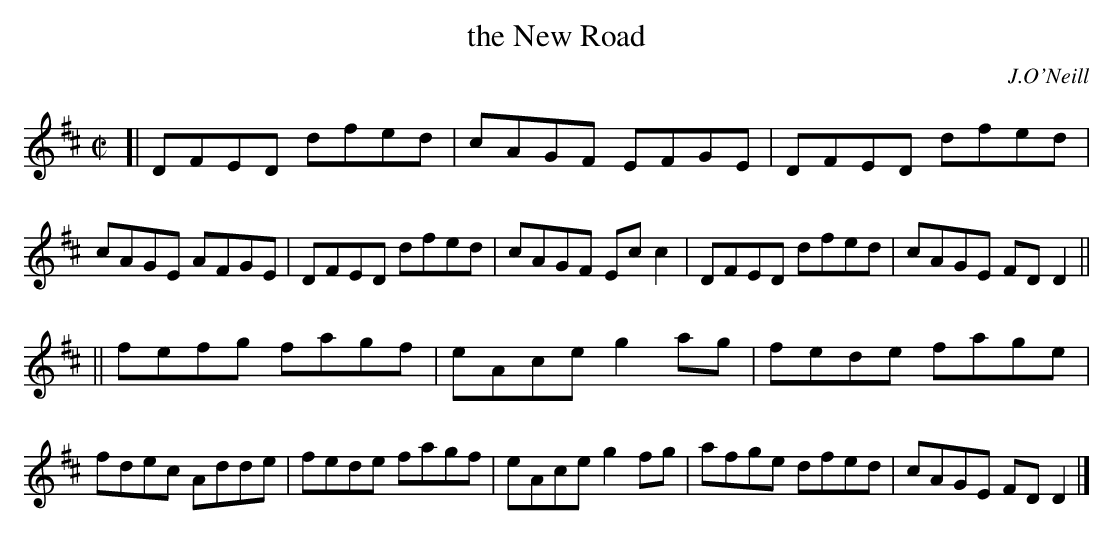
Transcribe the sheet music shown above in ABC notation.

X:1
T: the New Road
O: J.O'Neill
M: C|
L: 1/8
K: D
[|\
DFED dfed | cAGF EFGE | DFED dfed | cAGE AFGE |\
DFED dfed | cAGF Ecc2 | DFED dfed | cAGE FDD2 ||
||\
fefg fagf | eAce g2ag | fede fage | fdec Adde |\
fede fagf | eAce g2fg | afge dfed | cAGE FDD2 |]
